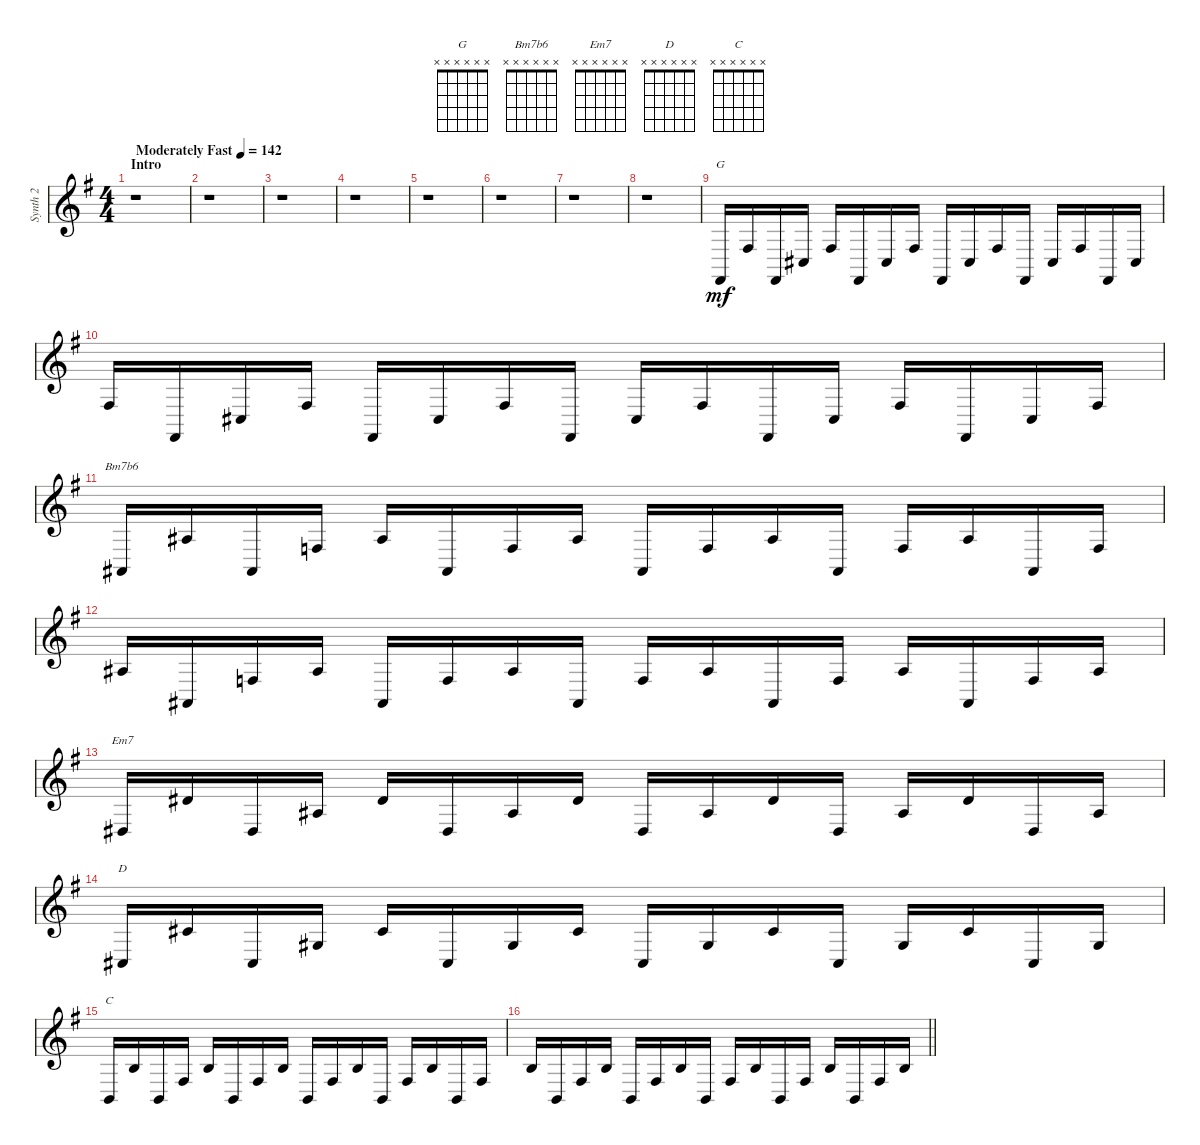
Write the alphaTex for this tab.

\track ("Synth 2" "Synth 2") {instrument lead2sawtooth}
\staff {score}
\tuning (Eb4 Bb3 Gb3 Db3 Ab2 Eb2) {hide}
\chord ("G" x x x x x x)
\chord ("Bm7b6" x x x x x x)
\chord ("Em7" x x x x x x)
\chord ("D" x x x x x x)
\chord ("C" x x x x x x)
\ts (4 4)
\section ("" "Intro")
\tempo (142 "Moderately Fast")
\clef g2
\ks g
r.1{dy mf instrument lead2sawtooth} |
r.1 |
r.1 |
r.1 |
r.1 |
r.1 |
r.1 |
r.1 |
3.6.16{ch "G"} 5.4.16 3.6.16 5.5.16 5.4.16 3.6.16 5.5.16 5.4.16 3.6.16 5.5.16 5.4.16 3.6.16 5.5.16 5.4.16 3.6.16 5.5.16 |
5.4.16 3.6.16 5.5.16 5.4.16 3.6.16 5.5.16 5.4.16 3.6.16 5.5.16 5.4.16 3.6.16 5.5.16 5.4.16 3.6.16 5.5.16 5.4.16 |
7.6.16{ch "Bm7b6"} 9.4.16 7.6.16 9.5.16 9.4.16 7.6.16 9.5.16 9.4.16 7.6.16 9.5.16 9.4.16 7.6.16 9.5.16 9.4.16 7.6.16 9.5.16 |
9.4.16 7.6.16 9.5.16 9.4.16 7.6.16 9.5.16 9.4.16 7.6.16 9.5.16 9.4.16 7.6.16 9.5.16 9.4.16 7.6.16 9.5.16 9.4.16 |
7.5.16{ch "Em7"} 9.3.16 7.5.16 9.4.16 9.3.16 7.5.16 9.4.16 9.3.16 7.5.16 9.4.16 9.3.16 7.5.16 9.4.16 9.3.16 7.5.16 9.4.16 |
5.5.16{ch "D"} 7.3.16 5.5.16 7.4.16 7.3.16 5.5.16 7.4.16 7.3.16 5.5.16 7.4.16 7.3.16 5.5.16 7.4.16 7.3.16 5.5.16 7.4.16 |
3.5.16{ch "C"} 5.3.16 3.5.16 5.4.16 5.3.16 3.5.16 5.4.16 5.3.16 3.5.16 5.4.16 5.3.16 3.5.16 5.4.16 5.3.16 3.5.16 5.4.16 |
\barLineRight lightlight
5.3.16 3.5.16 5.4.16 5.3.16 3.5.16 5.4.16 5.3.16 3.5.16 5.4.16 5.3.16 3.5.16 5.4.16 5.3.16 3.5.16 5.4.16 5.3.16
